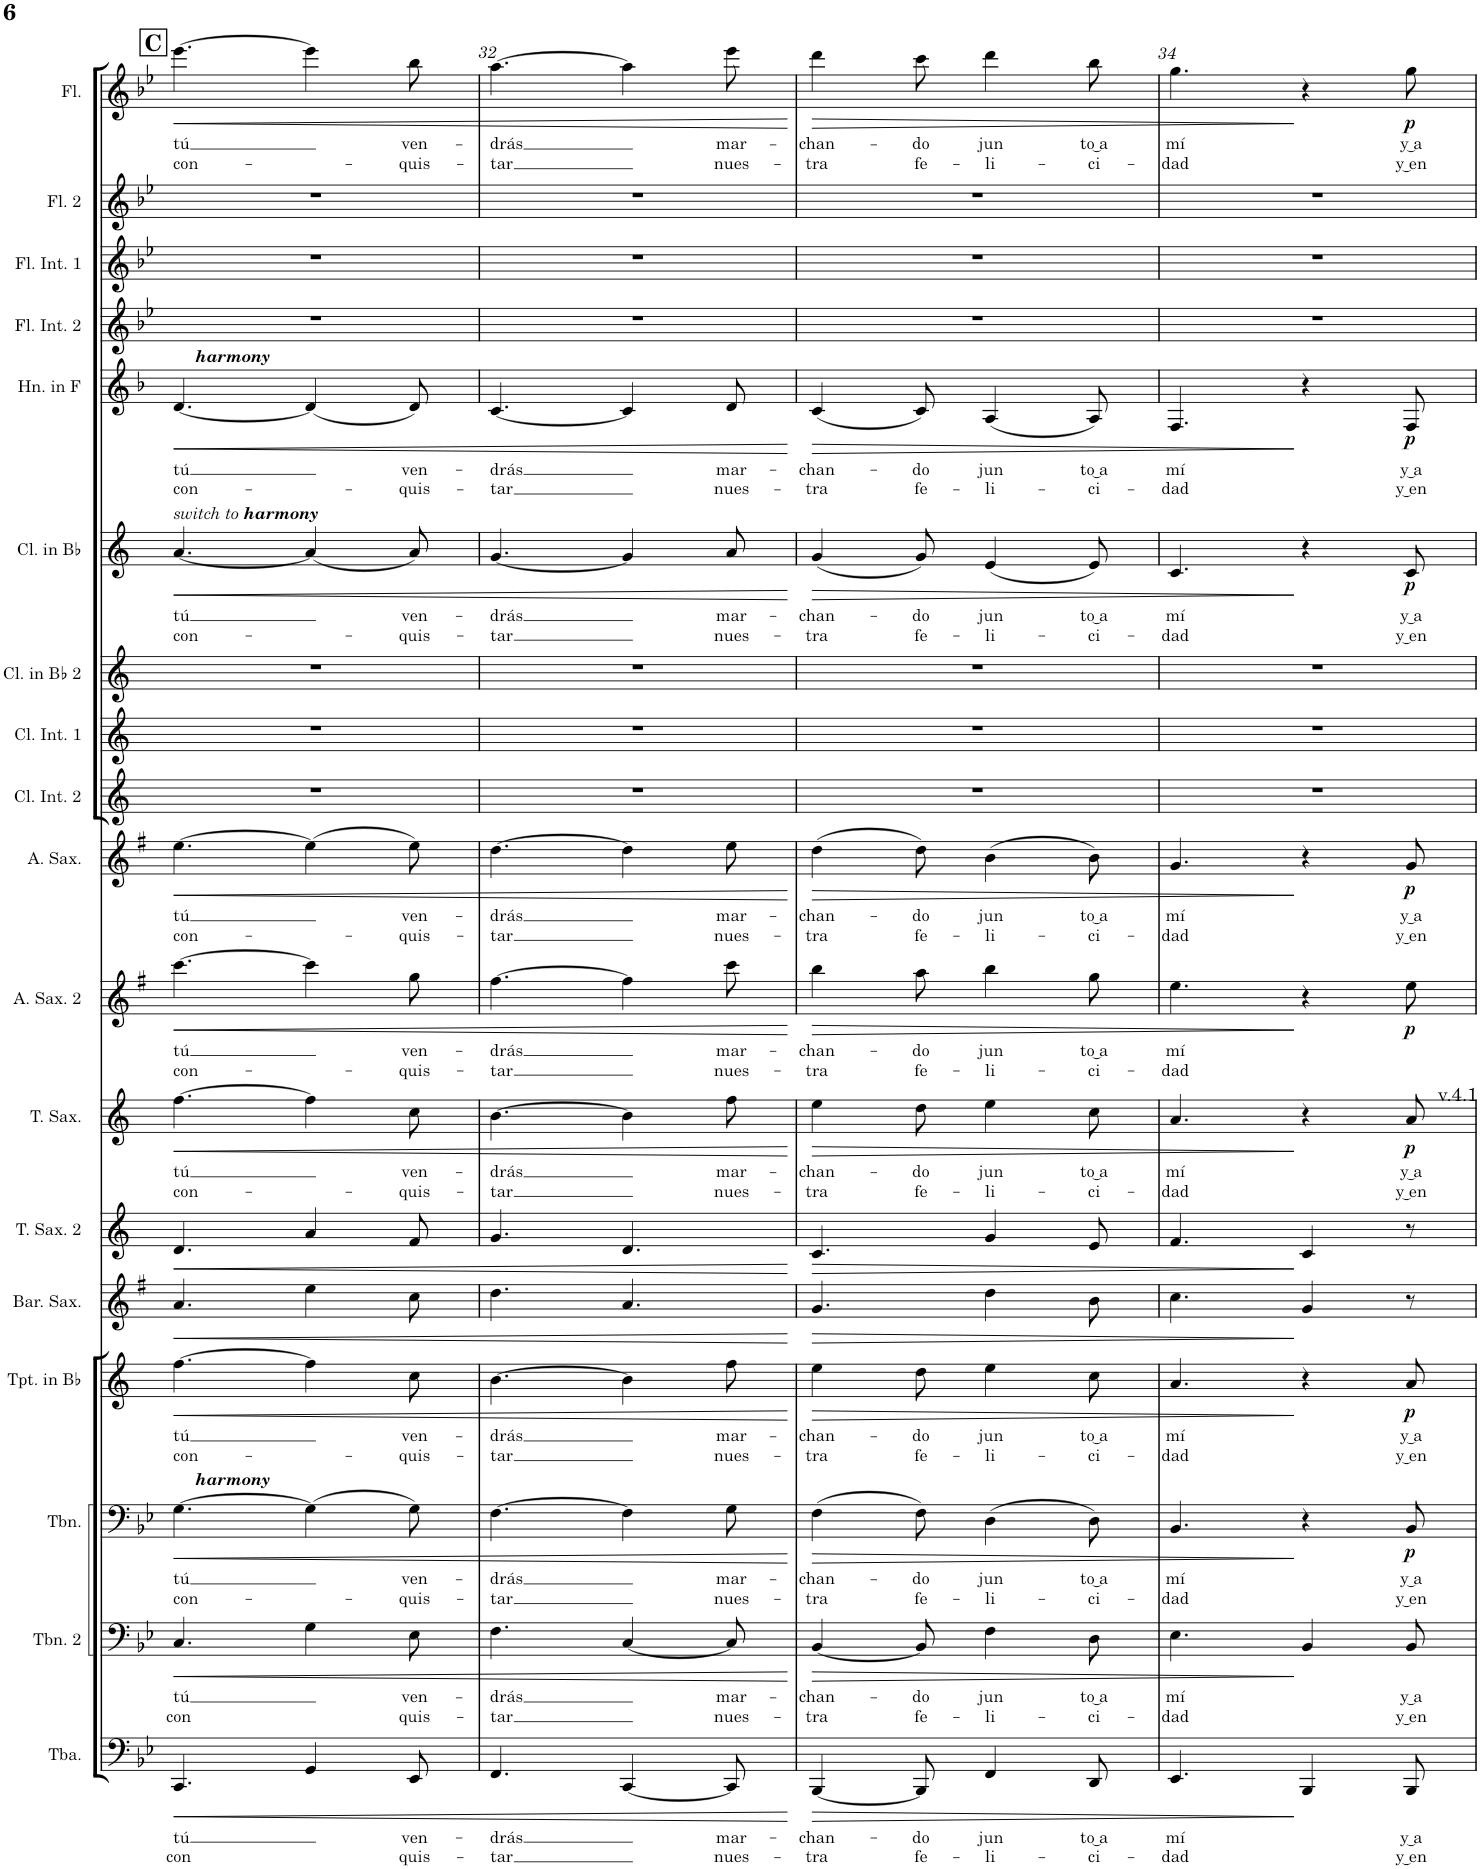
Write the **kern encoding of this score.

**kern	**text	**text	**dynam	**kern	**text	**text	**dynam	**kern	**text	**text	**dynam	**kern	**text	**text	**dynam	**kern	**dynam	**kern	**dynam	**kern	**text	**text	**dynam	**kern	**text	**text	**dynam	**kern	**text	**text	**dynam	**kern	**kern	**kern	**kern	**text	**text	**dynam	**kern	**text	**text	**dynam	**kern	**kern	**kern	**kern	**text	**text	**dynam
*part18	*part18	*part18	*part18	*part17	*part17	*part17	*part17	*part16	*part16	*part16	*part16	*part15	*part15	*part15	*part15	*part14	*part14	*part13	*part13	*part12	*part12	*part12	*part12	*part11	*part11	*part11	*part11	*part10	*part10	*part10	*part10	*part9	*part8	*part7	*part6	*part6	*part6	*part6	*part5	*part5	*part5	*part5	*part4	*part3	*part2	*part1	*part1	*part1	*part1
*staff18	*staff18	*staff18	*staff18	*staff17	*staff17	*staff17	*staff17	*staff16	*staff16	*staff16	*staff16	*staff15	*staff15	*staff15	*staff15	*staff14	*staff14	*staff13	*staff13	*staff12	*staff12	*staff12	*staff12	*staff11	*staff11	*staff11	*staff11	*staff10	*staff10	*staff10	*staff10	*staff9	*staff8	*staff7	*staff6	*staff6	*staff6	*staff6	*staff5	*staff5	*staff5	*staff5	*staff4	*staff3	*staff2	*staff1	*staff1	*staff1	*staff1
*I"Tuba	*	*	*	*I"Trombone 2	*	*	*	*I"Trombone	*	*	*	*I"Trumpet in Bb	*	*	*	*I"Baritone Saxophone	*	*I"Tenor Saxophone 2	*	*I"Tenor Saxophone	*	*	*	*I"Alto Saxophone 2	*	*	*	*I"Alto Saxophone	*	*	*	*I"Clarinet Intro 2	*I"Clarinet Intro 1	*I"Clarinet in Bb 2	*I"Clarinet in Bb	*	*	*	*I"Horn in F	*	*	*	*I"Flute Intro 2	*I"Flute Intro 1	*I"Flute 2	*I"Flute	*	*	*
*I'Tba.	*	*	*	*I'Tbn. 2	*	*	*	*I'Tbn.	*	*	*	*I'Tpt. in Bb	*	*	*	*I'Bar. Sax.	*	*I'T. Sax. 2	*	*I'T. Sax.	*	*	*	*I'A. Sax. 2	*	*	*	*I'A. Sax.	*	*	*	*I'Cl. Int. 2	*I'Cl. Int. 1	*I'Cl. in Bb 2	*I'Cl. in Bb	*	*	*	*I'Hn. in F	*	*	*	*I'Fl. Int. 2	*I'Fl. Int. 1	*I'Fl. 2	*I'Fl.	*	*	*
!!LO:PB:g=z
*clefF4	*	*	*	*clefF4	*	*	*	*clefF4	*	*	*	*clefG2	*	*	*	*clefG2	*	*clefG2	*	*clefG2	*	*	*	*clefG2	*	*	*	*clefG2	*	*	*	*clefG2	*clefG2	*clefG2	*clefG2	*	*	*	*clefG2	*	*	*	*clefG2	*clefG2	*clefG2	*clefG2	*	*	*
*	*	*	*	*	*	*	*	*	*	*	*	*Trd1c2	*	*	*	*Trd12c21	*	*Trd8c14	*	*Trd8c14	*	*	*	*Trd5c9	*	*	*	*Trd5c9	*	*	*	*Trd1c2	*Trd1c2	*Trd1c2	*Trd1c2	*	*	*	*Trd4c7	*	*	*	*	*	*	*	*	*	*
*k[b-e-]	*	*	*	*k[b-e-]	*	*	*	*k[b-e-]	*	*	*	*k[]	*	*	*	*k[f#]	*	*k[]	*	*k[]	*	*	*	*k[f#]	*	*	*	*k[f#]	*	*	*	*k[]	*k[]	*k[]	*k[]	*	*	*	*k[b-]	*	*	*	*k[b-e-]	*k[b-e-]	*k[b-e-]	*k[b-e-]	*	*	*
*M6/8	*	*	*	*M6/8	*	*	*	*M6/8	*	*	*	*M6/8	*	*	*	*M6/8	*	*M6/8	*	*M6/8	*	*	*	*M6/8	*	*	*	*M6/8	*	*	*	*M6/8	*M6/8	*M6/8	*M6/8	*	*	*	*M6/8	*	*	*	*M6/8	*M6/8	*M6/8	*M6/8	*	*	*
!!LO:REH:place=s1:a:B:cj:fs=14:t=C
=31	=31	=31	=31	=31	=31	=31	=31	=31	=31	=31	=31	=31	=31	=31	=31	=31	=31	=31	=31	=31	=31	=31	=31	=31	=31	=31	=31	=31	=31	=31	=31	=31	=31	=31	=31	=31	=31	=31	=31	=31	=31	=31	=31	=31	=31	=31	=31	=31	=31
!	!	!	!	!	!	!	!	!	!	!	!	!	!	!	!	!	!	!	!	!	!	!	!	!	!	!	!	!	!	!	!	!	!	!	!LO:TX:a:i:t=switch to	!	!	!	!	!	!	!	!	!	!	!	!	!	!
!	!	!	!	!	!	!	!	!	!	!	!	!	!	!	!	!	!	!	!	!	!	!	!	!	!	!	!	!	!	!	!	!	!	!	!LO:TX:a:B:t=harmony	!	!	!	!	!	!	!	!	!	!	!	!	!	!
!	!LO:LY:b	!LO:LY:b	!LO:HP:b	!	!LO:LY:b	!LO:LY:b	!LO:HP:b	!	!LO:LY:b	!LO:LY:b	!LO:HP:b	!	!LO:LY:b	!LO:LY:b	!LO:HP:b	!	!LO:HP:b	!	!LO:HP:b	!	!LO:LY:b	!LO:LY:b	!LO:HP:b	!	!LO:LY:b	!LO:LY:b	!LO:HP:b	!	!LO:LY:b	!LO:LY:b	!LO:HP:b	!	!	!	!	!LO:LY:b	!LO:LY:b	!LO:HP:b	!	!LO:LY:b	!LO:LY:b	!LO:HP:b	!	!	!	!	!LO:LY:b	!LO:LY:b	!LO:HP:b
*	*	*	*	*	*	*	*	*^	*	*	*	*	*	*	*	*	*	*	*	*	*	*	*	*	*	*	*	*	*	*	*	*	*	*	*	*	*	*	*^	*	*	*	*	*	*	*	*	*	*
4.CC/	tú	con	<	4.C/	tú	con	<	[4.G\	16ryy	tú	con-	<	[4.ff\	tú	con-	<	4.a/	<	4.d/	<	[4.ff\	tú	con-	<	[4.ccc\	tú	con-	<	[4.ee\	tú	con-	<	2.r	2.r	2.r	[4.a/	tú	con-	<	[4.d/	16ryy	tú	con-	<	2.r	2.r	2.r	[4.eee-\	tú	con-	<
!	!	!	!	!	!	!	!	!	!	!	!	!	!	!	!	!	!	!	!	!	!	!	!	!	!	!	!	!	!	!	!	!	!	!	!	!	!	!	!	!	!LO:TX:a:Bi:t=harmony	!	!	!	!	!	!	!	!	!	!
!	!	!	!	!	!	!	!	!	!LO:TX:a:Bi:t=harmony	!	!	!	!	!	!	!	!	!	!	!	!	!	!	!	!	!	!	!	!	!	!	!	!	!	!	!	!	!	!	!	!	!	!	!	!	!	!	!	!	!	!
.	.	.	.	.	.	.	.	.	2ryy	.	.	.	.	.	.	.	.	.	.	.	.	.	.	.	.	.	.	.	.	.	.	.	.	.	.	.	.	.	.	.	2ryy	.	.	.	.	.	.	.	.	.	.
4GG/	.	.	.	4G\	.	.	.	(4G\]	.	.	.	.	4ff\]	.	.	.	4ee\	.	4a/	.	4ff\]	.	.	.	4ccc\]	.	.	.	(4ee\]	.	.	.	.	.	.	(4a/]	.	.	.	(4d/]	.	.	.	.	.	.	.	4eee-\]	.	.	.
.	.	.	.	.	.	.	.	.	8.ryy	.	.	.	.	.	.	.	.	.	.	.	.	.	.	.	.	.	.	.	.	.	.	.	.	.	.	.	.	.	.	.	8.ryy	.	.	.	.	.	.	.	.	.	.
!	!LO:LY:b	!LO:LY:b	!	!	!LO:LY:b	!LO:LY:b	!	!	!	!LO:LY:b	!LO:LY:b	!	!	!LO:LY:b	!LO:LY:b	!	!	!	!	!	!	!LO:LY:b	!LO:LY:b	!	!	!LO:LY:b	!LO:LY:b	!	!	!LO:LY:b	!LO:LY:b	!	!	!	!	!	!LO:LY:b	!LO:LY:b	!	!	!	!LO:LY:b	!LO:LY:b	!	!	!	!	!	!LO:LY:b	!LO:LY:b	!
8EE-/	ven-	quis-	.	8E-\	ven-	quis-	.	8G\)	.	ven-	-quis-	.	8cc\	ven-	-quis-	.	8cc\	.	8f/	.	8cc\	ven-	-quis-	.	8gg\	ven-	-quis-	.	8ee\)	ven-	-quis-	.	.	.	.	8a/)	ven-	-quis-	.	8d/)	.	ven-	-quis-	.	.	.	.	8bb-\	ven-	-quis-	.
=32	=32	=32	=32	=32	=32	=32	=32	=32	=32	=32	=32	=32	=32	=32	=32	=32	=32	=32	=32	=32	=32	=32	=32	=32	=32	=32	=32	=32	=32	=32	=32	=32	=32	=32	=32	=32	=32	=32	=32	=32	=32	=32	=32	=32	=32	=32	=32	=32	=32	=32	=32
!	!LO:LY:b	!LO:LY:b	!	!	!LO:LY:b	!LO:LY:b	!	!	!	!LO:LY:b	!LO:LY:b	!	!	!LO:LY:b	!LO:LY:b	!	!	!	!	!	!	!LO:LY:b	!LO:LY:b	!	!	!LO:LY:b	!LO:LY:b	!	!	!LO:LY:b	!LO:LY:b	!	!	!	!	!	!LO:LY:b	!LO:LY:b	!	!	!	!LO:LY:b	!LO:LY:b	!	!	!	!	!	!LO:LY:b	!LO:LY:b	!
*	*	*	*	*	*	*	*	*v	*v	*	*	*	*	*	*	*	*	*	*	*	*	*	*	*	*	*	*	*	*	*	*	*	*	*	*	*	*	*	*	*v	*v	*	*	*	*	*	*	*	*	*	*
4.FF/	-drás	-tar	.	4.F\	-drás	-tar	.	[4.F\	-drás	-tar	.	[4.b\	-drás	-tar	.	4.dd\	.	4.g/	.	[4.b\	-drás	-tar	.	[4.ff#\	-drás	-tar	.	[4.dd\	-drás	-tar	.	2.r	2.r	2.r	[4.g/	-drás	-tar	.	[4.c/	-drás	-tar	.	2.r	2.r	2.r	[4.aa\	-drás	-tar	.
[4CC/	.	.	.	[4C/	.	.	.	4F\]	.	.	.	4b\]	.	.	.	4.a/	.	4.d/	.	4b\]	.	.	.	4ff#\]	.	.	.	4dd\]	.	.	.	.	.	.	4g/]	.	.	.	4c/]	.	.	.	.	.	.	4aa\]	.	.	.
!	!LO:LY:b	!LO:LY:b	!	!	!LO:LY:b	!LO:LY:b	!	!	!LO:LY:b	!LO:LY:b	!	!	!LO:LY:b	!LO:LY:b	!	!	!	!	!	!	!LO:LY:b	!LO:LY:b	!	!	!LO:LY:b	!LO:LY:b	!	!	!LO:LY:b	!LO:LY:b	!	!	!	!	!	!LO:LY:b	!LO:LY:b	!	!	!LO:LY:b	!LO:LY:b	!	!	!	!	!	!LO:LY:b	!LO:LY:b	!
8CC/]	mar-	nues-	.	8C/]	mar-	nues-	.	8G\	mar-	nues-	.	8ff\	mar-	nues-	.	.	.	.	.	8ff\	mar-	nues-	.	8ccc\	mar-	nues-	.	8ee\	mar-	nues-	.	.	.	.	8a/	mar-	nues-	.	8d/	mar-	nues-	.	.	.	.	8eee-\	mar-	nues-	.
.	.	.	[	.	.	.	[	.	.	.	[	.	.	.	[	.	[	.	[	.	.	.	[	.	.	.	[	.	.	.	[	.	.	.	.	.	.	[	.	.	.	[	.	.	.	.	.	.	[
=33	=33	=33	=33	=33	=33	=33	=33	=33	=33	=33	=33	=33	=33	=33	=33	=33	=33	=33	=33	=33	=33	=33	=33	=33	=33	=33	=33	=33	=33	=33	=33	=33	=33	=33	=33	=33	=33	=33	=33	=33	=33	=33	=33	=33	=33	=33	=33	=33	=33
!	!LO:LY:b	!LO:LY:b	!LO:HP:b	!	!LO:LY:b	!LO:LY:b	!LO:HP:b	!	!LO:LY:b	!LO:LY:b	!LO:HP:b	!	!LO:LY:b	!LO:LY:b	!LO:HP:b	!	!LO:HP:b	!	!LO:HP:b	!	!LO:LY:b	!LO:LY:b	!LO:HP:b	!	!LO:LY:b	!LO:LY:b	!LO:HP:b	!	!LO:LY:b	!LO:LY:b	!LO:HP:b	!	!	!	!	!LO:LY:b	!LO:LY:b	!LO:HP:b	!	!LO:LY:b	!LO:LY:b	!LO:HP:b	!	!	!	!	!LO:LY:b	!LO:LY:b	!LO:HP:b
[4BBB-/	-chan-	-tra	>	[4BB-/	-chan-	-tra	>	(4F\	-chan-	-tra	>	4ee\	-chan-	-tra	>	4.g/	>	4.c/	>	4ee\	-chan-	-tra	>	4bb\	-chan-	-tra	>	(4dd\	-chan-	-tra	>	2.r	2.r	2.r	(4g/	-chan-	-tra	>	(4c/	-chan-	-tra	>	2.r	2.r	2.r	4ddd\	-chan-	-tra	>
!	!LO:LY:b	!LO:LY:b	!	!	!LO:LY:b	!LO:LY:b	!	!	!LO:LY:b	!LO:LY:b	!	!	!LO:LY:b	!LO:LY:b	!	!	!	!	!	!	!LO:LY:b	!LO:LY:b	!	!	!LO:LY:b	!LO:LY:b	!	!	!LO:LY:b	!LO:LY:b	!	!	!	!	!	!LO:LY:b	!LO:LY:b	!	!	!LO:LY:b	!LO:LY:b	!	!	!	!	!	!LO:LY:b	!LO:LY:b	!
8BBB-/]	-do	fe-	.	8BB-/]	-do	fe-	.	8F\)	-do	fe-	.	8dd\	-do	fe-	.	.	.	.	.	8dd\	-do	fe-	.	8aa\	-do	fe-	.	8dd\)	-do	fe-	.	.	.	.	8g/)	-do	fe-	.	8c/)	-do	fe-	.	.	.	.	8ccc\	-do	fe-	.
!	!LO:LY:b	!LO:LY:b	!	!	!LO:LY:b	!LO:LY:b	!	!	!LO:LY:b	!LO:LY:b	!	!	!LO:LY:b	!LO:LY:b	!	!	!	!	!	!	!LO:LY:b	!LO:LY:b	!	!	!LO:LY:b	!LO:LY:b	!	!	!LO:LY:b	!LO:LY:b	!	!	!	!	!	!LO:LY:b	!LO:LY:b	!	!	!LO:LY:b	!LO:LY:b	!	!	!	!	!	!LO:LY:b	!LO:LY:b	!
4FF/	jun	-li-	.	4F\	jun	-li-	.	(4D\	jun	-li-	.	4ee\	jun	-li-	.	4dd\	.	4g/	.	4ee\	jun	-li-	.	4bb\	jun	-li-	.	(4b\	jun	-li-	.	.	.	.	(4e/	jun	-li-	.	(4A/	jun	-li-	.	.	.	.	4ddd\	jun	-li-	.
!	!LO:LY:b	!LO:LY:b	!	!	!LO:LY:b	!LO:LY:b	!	!	!LO:LY:b	!LO:LY:b	!	!	!LO:LY:b	!LO:LY:b	!	!	!	!	!	!	!LO:LY:b	!LO:LY:b	!	!	!LO:LY:b	!LO:LY:b	!	!	!LO:LY:b	!LO:LY:b	!	!	!	!	!	!LO:LY:b	!LO:LY:b	!	!	!LO:LY:b	!LO:LY:b	!	!	!	!	!	!LO:LY:b	!LO:LY:b	!
8DD/	to‿a	-ci-	.	8D\	to‿a	-ci-	.	8D\)	to‿a	-ci-	.	8cc\	to‿a	-ci-	.	8b\	.	8e/	.	8cc\	to‿a	-ci-	.	8gg\	to‿a	-ci-	.	8b\)	to‿a	-ci-	.	.	.	.	8e/)	to‿a	-ci-	.	8A/)	to‿a	-ci-	.	.	.	.	8bb-\	to‿a	-ci-	.
=34	=34	=34	=34	=34	=34	=34	=34	=34	=34	=34	=34	=34	=34	=34	=34	=34	=34	=34	=34	=34	=34	=34	=34	=34	=34	=34	=34	=34	=34	=34	=34	=34	=34	=34	=34	=34	=34	=34	=34	=34	=34	=34	=34	=34	=34	=34	=34	=34	=34
!	!LO:LY:b	!LO:LY:b	!	!	!LO:LY:b	!LO:LY:b	!	!	!LO:LY:b	!LO:LY:b	!	!	!LO:LY:b	!LO:LY:b	!	!	!	!	!	!	!LO:LY:b	!LO:LY:b	!	!	!LO:LY:b	!LO:LY:b	!	!	!LO:LY:b	!LO:LY:b	!	!	!	!	!	!LO:LY:b	!LO:LY:b	!	!	!LO:LY:b	!LO:LY:b	!	!	!	!	!	!LO:LY:b	!LO:LY:b	!
4.EE-/	mí	-dad	.	4.E-\	mí	-dad	.	4.BB-/	mí	-dad	.	4.a/	mí	-dad	.	4.cc\	.	4.f/	.	4.a/	mí	-dad	.	4.ee\	mí	-dad	.	4.g/	mí	-dad	.	2.r	2.r	2.r	4.c/	mí	-dad	.	4.F/	mí	-dad	.	2.r	2.r	2.r	4.gg\	mí	-dad	.
4BBB-/	.	.	]	4BB-/	.	.	]	4r	.	.	]	4r	.	.	]	4g/	]	4c/	]	4r	.	.	]	4r	.	.	]	4r	.	.	]	.	.	.	4r	.	.	]	4r	.	.	]	.	.	.	4r	.	.	]
!	!LO:LY:b	!LO:LY:b	!	!	!LO:LY:b	!LO:LY:b	!	!	!LO:LY:b	!LO:LY:b	!LO:DY:b	!	!LO:LY:b	!LO:LY:b	!LO:DY:b	!	!	!	!	!	!LO:LY:b	!LO:LY:b	!LO:DY:b	!	!	!	!LO:DY:b	!	!LO:LY:b	!LO:LY:b	!LO:DY:b	!	!	!	!	!LO:LY:b	!LO:LY:b	!LO:DY:b	!	!LO:LY:b	!LO:LY:b	!LO:DY:b	!	!	!	!	!LO:LY:b	!LO:LY:b	!LO:DY:b
8BBB-/	y‿a	y‿en	.	8BB-/	y‿a	y‿en	.	8BB-/	y‿a	y‿en	p	8a/	y‿a	y‿en	p	8r	.	8r	.	8a/	y‿a	y‿en	p	8ee\	.	.	p	8g/	y‿a	y‿en	p	.	.	.	8c/	y‿a	y‿en	p	8F/	y‿a	y‿en	p	.	.	.	8gg\	y‿a	y‿en	p
=	=	=	=	=	=	=	=	=	=	=	=	=	=	=	=	=	=	=	=	=	=	=	=	=	=	=	=	=	=	=	=	=	=	=	=	=	=	=	=	=	=	=	=	=	=	=	=	=	=
*-	*-	*-	*-	*-	*-	*-	*-	*-	*-	*-	*-	*-	*-	*-	*-	*-	*-	*-	*-	*-	*-	*-	*-	*-	*-	*-	*-	*-	*-	*-	*-	*-	*-	*-	*-	*-	*-	*-	*-	*-	*-	*-	*-	*-	*-	*-	*-	*-	*-
